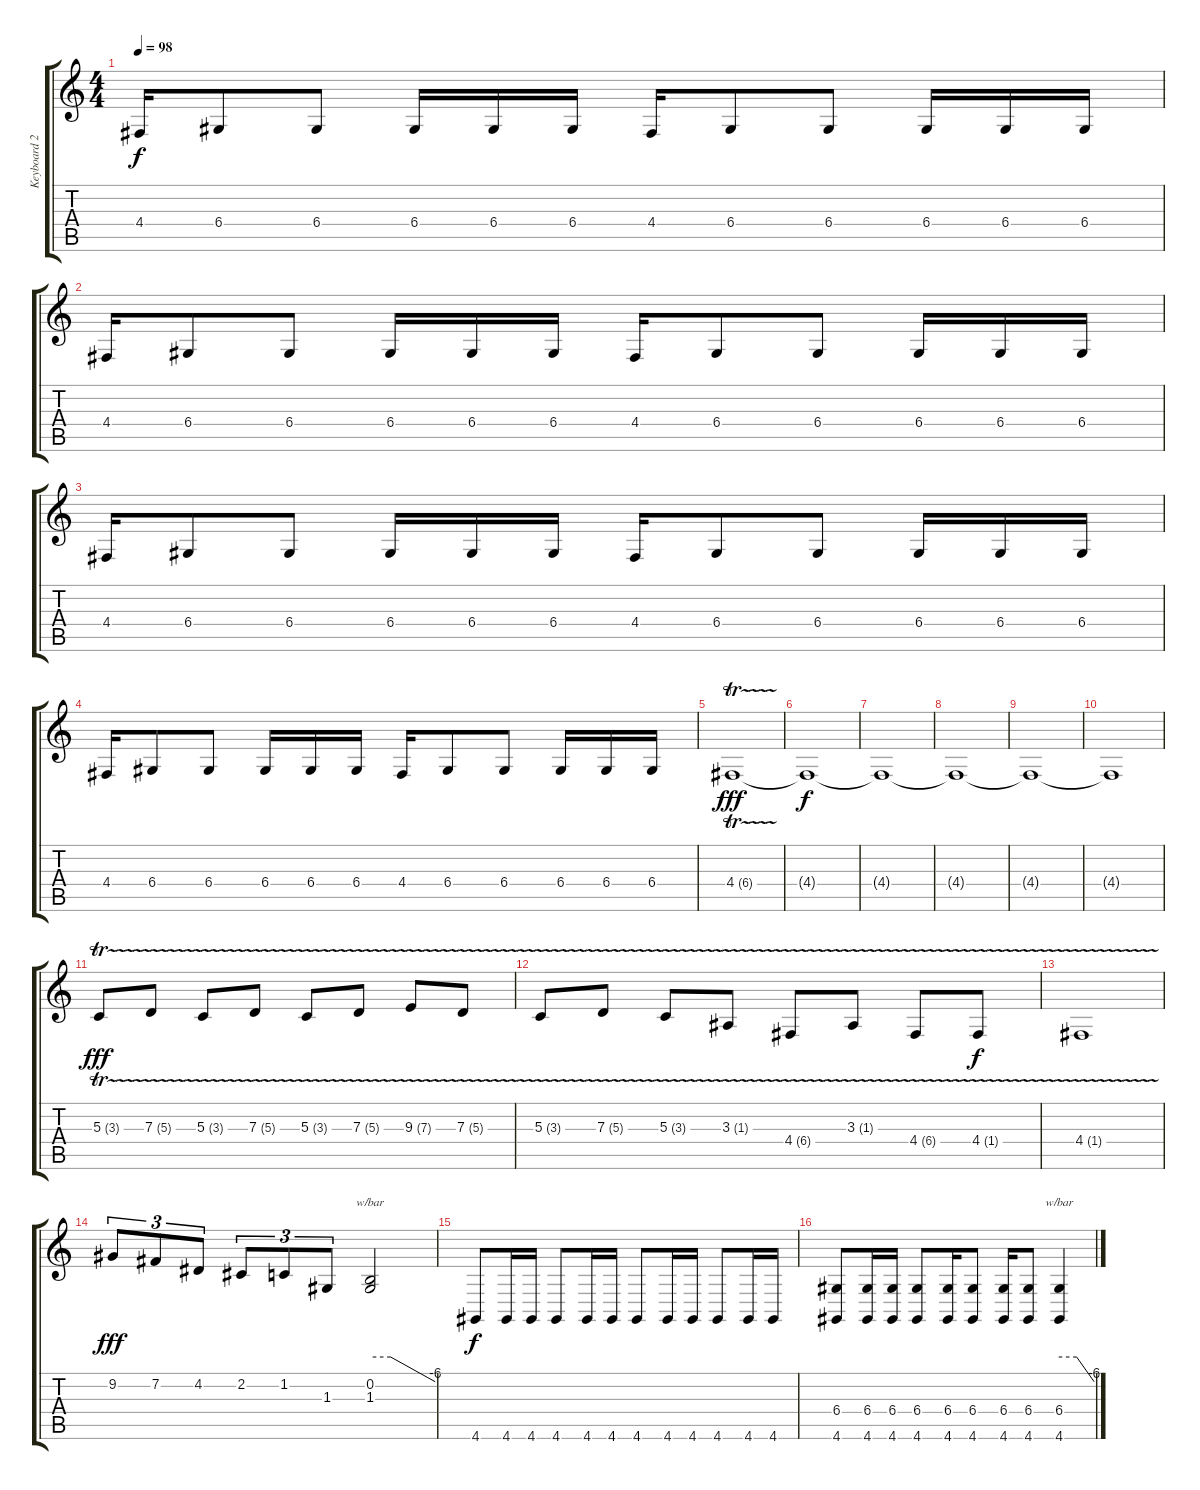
\track ("Keyboard 2" "Keyboard 2") {instrument drawbarorgan}
\staff {score tabs}
\tuning (E4 B3 G3 D3 A2 E2) {hide}
\ts (4 4)
\tempo 98
\clef g2
\ks c
4.4.16{dy f} 6.4.8 6.4.8 6.4.16 6.4.16 6.4.16 4.4.16 6.4.8 6.4.8 6.4.16 6.4.16 6.4.16 |
4.4.16 6.4.8 6.4.8 6.4.16 6.4.16 6.4.16 4.4.16 6.4.8 6.4.8 6.4.16 6.4.16 6.4.16 |
4.4.16 6.4.8 6.4.8 6.4.16 6.4.16 6.4.16 4.4.16 6.4.8 6.4.8 6.4.16 6.4.16 6.4.16 |
4.4.16 6.4.8 6.4.8 6.4.16 6.4.16 6.4.16 4.4.16 6.4.8 6.4.8 6.4.16 6.4.16 6.4.16 |
4.4{tr (6 64)}.1{dy fff} |
4.4{t}.1{dy f} |
4.4{t}.1 |
4.4{t}.1 |
4.4{t}.1 |
4.4{t}.1 |
5.3{tr (3 64)}.8{dy fff} 7.3{tr (5 64)}.8 5.3{tr (3 64)}.8 7.3{tr (5 64)}.8 5.3{tr (3 64)}.8 7.3{tr (5 64)}.8 9.3{tr (7 64)}.8 7.3{tr (5 64)}.8 |
5.3{tr (3 64)}.8 7.3{tr (5 64)}.8 5.3{tr (3 64)}.8 3.3{tr (1 64)}.8 4.4{tr (6 64)}.8 3.3{tr (1 64)}.8 4.4{tr (6 64)}.8 4.4{tr (1 64)}.8{dy f} |
4.4{tr (1 64)}.1 |
9.2.8{tu (3 2) dy fff} 7.2.8{tu (3 2)} 4.2.8{tu (3 2)} 2.2.8{tu (3 2)} 1.2.8{tu (3 2)} 1.3.8{tu (3 2)} (0.2 1.3).2{tbe (custom default 0 0 19 0 60 -24)} |
4.6.8{dy f} 4.6.16 4.6.16 4.6.8 4.6.16 4.6.16 4.6.8 4.6.16 4.6.16 4.6.8 4.6.16 4.6.16 |
(6.4 4.6).8 (6.4 4.6).16 (6.4 4.6).16 (6.4 4.6).8 (6.4 4.6).16 (6.4 4.6).8 (6.4 4.6).16 (6.4 4.6).8 (6.4 4.6).4{tbe (custom default 0 0 30 0 60 -24)}
